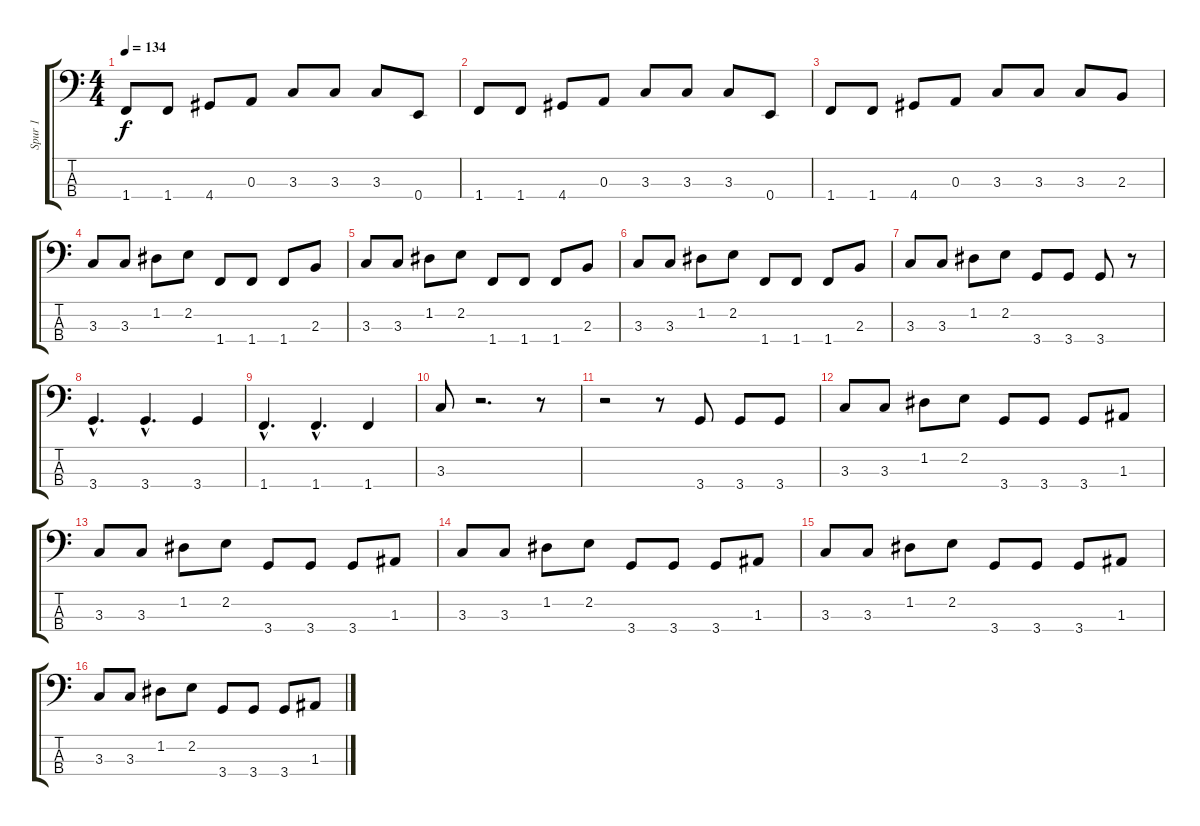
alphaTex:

\track ("Spur 1" "Spur 1") {instrument electricbassfinger}
\staff {score tabs}
\tuning (G2 D2 A1 E1) {hide}
\ts (4 4)
\tempo 134
\clef f4
\ks c
1.4.8{dy f} 1.4.8 4.4.8 0.3.8 3.3.8 3.3.8 3.3.8 0.4.8 |
1.4.8 1.4.8 4.4.8 0.3.8 3.3.8 3.3.8 3.3.8 0.4.8 |
1.4.8 1.4.8 4.4.8 0.3.8 3.3.8 3.3.8 3.3.8 2.3.8 |
3.3.8 3.3.8 1.2.8 2.2.8 1.4.8 1.4.8 1.4.8 2.3.8 |
3.3.8 3.3.8 1.2.8 2.2.8 1.4.8 1.4.8 1.4.8 2.3.8 |
3.3.8 3.3.8 1.2.8 2.2.8 1.4.8 1.4.8 1.4.8 2.3.8 |
3.3.8 3.3.8 1.2.8 2.2.8 3.4.8 3.4.8 3.4.8 r.8 |
3.4{hac}.4{d} 3.4{hac}.4{d} 3.4.4 |
1.4{hac}.4{d} 1.4{hac}.4{d} 1.4.4 |
3.3.8 r.2{d} r.8 |
r.2 r.8 3.4.8 3.4.8 3.4.8 |
3.3.8 3.3.8 1.2.8 2.2.8 3.4.8 3.4.8 3.4.8 1.3.8 |
3.3.8 3.3.8 1.2.8 2.2.8 3.4.8 3.4.8 3.4.8 1.3.8 |
3.3.8 3.3.8 1.2.8 2.2.8 3.4.8 3.4.8 3.4.8 1.3.8 |
3.3.8 3.3.8 1.2.8 2.2.8 3.4.8 3.4.8 3.4.8 1.3.8 |
3.3.8 3.3.8 1.2.8 2.2.8 3.4.8 3.4.8 3.4.8 1.3.8
